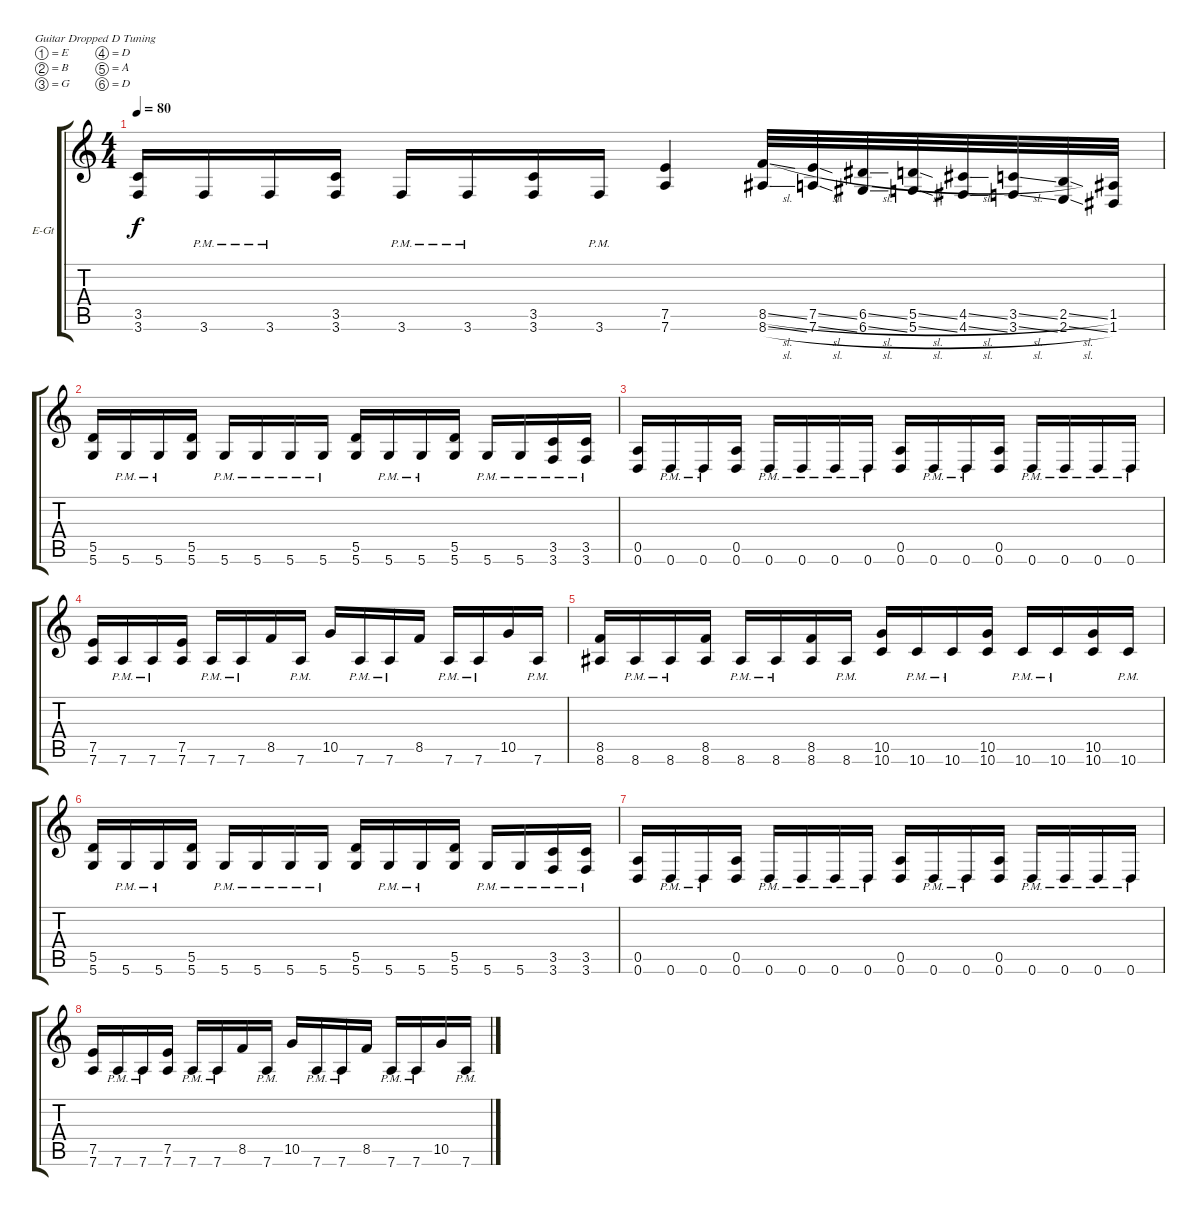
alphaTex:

\bracketExtendMode groupsimilarinstruments
\firstSystemTrackNameOrientation horizontal
\otherSystemsTrackNameOrientation horizontal
\track ("Юджин" "E-Gt") {instrument distortionguitar}
\staff {score tabs}
\tuning (E4 B3 G3 D3 A2 D2)
\ts (4 4)
\tempo 80
\clef g2
\scale
0.413712
\ks c
(3.5 3.6).16{dy f} 3.6{pm}.16 3.6{pm}.16 (3.5 3.6).16 3.6{pm}.16 3.6{pm}.16 (3.6 3.5).16 3.6{pm}.16 (7.5 7.6).4 (8.6{sl} 8.5{sl}).32 (7.6{sl} 7.5{sl}).32 (6.6{sl} 6.5{sl}).32 (5.6{sl} 5.5{sl}).32 (4.6{sl} 4.5{sl}).32 (3.6{sl} 3.5{sl}).32 (2.6{sl} 2.5{sl}).32 (1.6 1.5).32 |
\scale
0.586288 (5.6 5.5).16 5.6{pm}.16 5.6{pm}.16 (5.6 5.5).16 5.6{pm}.16 5.6{pm}.16 5.6{pm}.16 5.6{pm}.16 (5.6 5.5).16 5.6{pm}.16 5.6{pm}.16 (5.6 5.5).16 5.6{pm}.16 5.6{pm}.16 (3.6{pm} 3.5{pm}).16 (3.5{pm} 3.6{pm}).16 |
\scale
0.5 (0.5 0.6).16 0.6{pm}.16 0.6{pm}.16 (0.6 0.5).16 0.6{pm}.16 0.6{pm}.16 0.6{pm}.16 0.6{pm}.16 (0.5 0.6).16 0.6{pm}.16 0.6{pm}.16 (0.6 0.5).16 0.6{pm}.16 0.6{pm}.16 0.6{pm}.16 0.6{pm}.16 |
\scale
0.5 (7.6 7.5).16 7.6{pm}.16 7.6{pm}.16 (7.5 7.6).16 7.6{pm}.16 7.6{pm}.16 8.5.16 7.6{pm}.16 10.5.16 7.6{pm}.16 7.6{pm}.16 8.5.16 7.6{pm}.16 7.6{pm}.16 10.5.16 7.6{pm}.16 |
\scale
0.502008 (8.5 8.6).16 8.6{pm}.16 8.6{pm}.16 (8.6 8.5).16 8.6{pm}.16 8.6{pm}.16 (8.6 8.5).16 8.6{pm}.16 (10.5 10.6).16 10.6{pm}.16 10.6{pm}.16 (10.5 10.6).16 10.6{pm}.16 10.6{pm}.16 (10.5 10.6).16 10.6{pm}.16 |
\scale
0.497992 (5.6 5.5).16 5.6{pm}.16 5.6{pm}.16 (5.6 5.5).16 5.6{pm}.16 5.6{pm}.16 5.6{pm}.16 5.6{pm}.16 (5.6 5.5).16 5.6{pm}.16 5.6{pm}.16 (5.6 5.5).16 5.6{pm}.16 5.6{pm}.16 (3.6{pm} 3.5{pm}).16 (3.5{pm} 3.6{pm}).16 |
\scale
0.5 (0.5 0.6).16 0.6{pm}.16 0.6{pm}.16 (0.6 0.5).16 0.6{pm}.16 0.6{pm}.16 0.6{pm}.16 0.6{pm}.16 (0.5 0.6).16 0.6{pm}.16 0.6{pm}.16 (0.6 0.5).16 0.6{pm}.16 0.6{pm}.16 0.6{pm}.16 0.6{pm}.16 |
\scale
0.5 (7.6 7.5).16 7.6{pm}.16 7.6{pm}.16 (7.5 7.6).16 7.6{pm}.16 7.6{pm}.16 8.5.16 7.6{pm}.16 10.5.16 7.6{pm}.16 7.6{pm}.16 8.5.16 7.6{pm}.16 7.6{pm}.16 10.5.16 7.6{pm}.16
